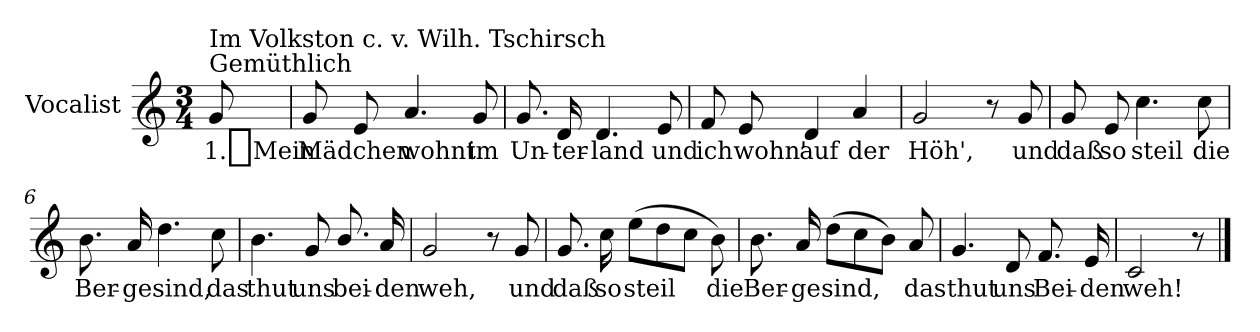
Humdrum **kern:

**kern	**text
*part1	*part1
*staff1	*staff1
*I"Vocalist	*
*k[]	*
*C:	*
*M3/4	*
=	=
!LO:TX:a:t=Gemüthlich	!
!LO:TX:a:t=Im Volkston c. v. Wilh. Tschirsch	!
8g	1._Mein
=1	=1
8g	Mädchen
8e	.
4.a	wohnt
8g	im
=2	=2
8.g	Un-
16d	-ter-
4.d	-land
8e	und
=3	=3
8f	ich
8e	wohn'
4d	auf
4a	der
=4	=4
2g	Höh',
8r	.
8g	und
=5	=5
8g	daß
8e	so
4.cc	steil
8cc	die
=6	=6
8.b	Ber-
16a	-ge
4.dd	sind,
8cc	das
=7	=7
4.b	thut
8g	uns
8.b/	bei-
16a	-den
=8	=8
2g	weh,
8r	.
8g	und
=9	=9
8.g	daß
16cc	so
(8eeL	steil
8dd	.
8ccJ	.
8b)	die
=10	=10
8.b	Ber-
16a	-ge
(8ddL	sind,
8cc	.
8bJ)	.
8a	das
=11	=11
4.g	thut
8d	uns
8.f	Bei-
16e	-den
=12	=12
2c	weh!
8r	.
==	==
*-	*-
